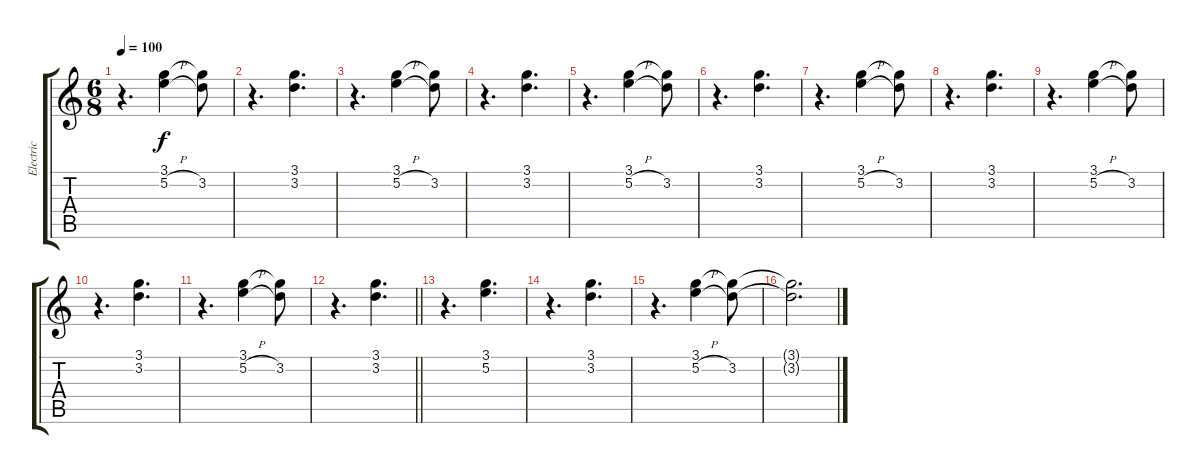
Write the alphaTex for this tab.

\track ("Electric" "Electric") {instrument overdrivenguitar}
\staff {score tabs}
\tuning (E4 B3 G3 D3 A2 E2) {hide}
\ts (6 8)
\section ("" "")
\tempo 100
\clef g2
\ks c
r.4{d dy f} (3.1 5.2{h}).4 (3.1{t} 3.2).8 |
r.4{d} (3.1 3.2).4{d} |
r.4{d} (3.1 5.2{h}).4 (3.1{t} 3.2).8 |
r.4{d} (3.1 3.2).4{d} |
r.4{d} (3.1 5.2{h}).4 (3.1{t} 3.2).8 |
r.4{d} (3.1 3.2).4{d} |
r.4{d} (3.1 5.2{h}).4 (3.1{t} 3.2).8 |
r.4{d} (3.1 3.2).4{d} |
r.4{d} (3.1 5.2{h}).4 (3.1{t} 3.2).8 |
r.4{d} (3.1 3.2).4{d} |
r.4{d} (3.1 5.2{h}).4 (3.1{t} 3.2).8 |
\barLineRight lightlight
r.4{d} (3.1 3.2).4{d} |
r.4{d} (3.1 5.2).4{d} |
r.4{d} (3.1 3.2).4{d} |
r.4{d} (3.1 5.2{h}).4 (3.1{t} 3.2).8 |
(3.1{t} 3.2{t}).2{d}
